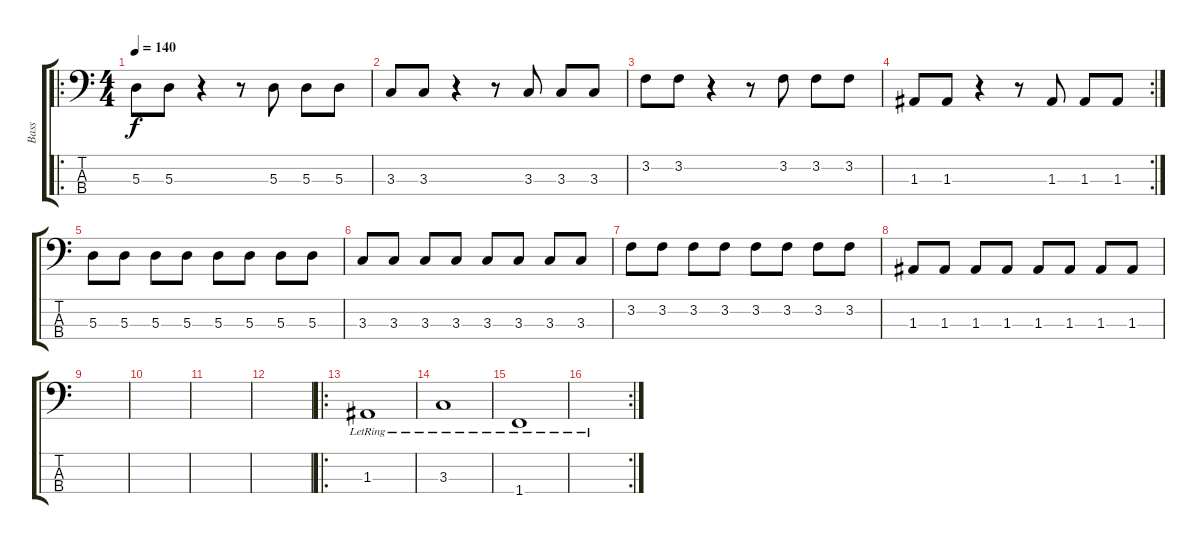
\track ("Bass" "Bass") {instrument electricbassfinger}
\staff {score tabs}
\tuning (G2 D2 A1 E1) {hide}
\ro
\ts (4 4)
\tempo 140
\clef f4
\ks c
5.3.8{dy f} 5.3.8 r.4 r.8 5.3.8 5.3.8 5.3.8 |
3.3.8 3.3.8 r.4 r.8 3.3.8 3.3.8 3.3.8 |
3.2.8 3.2.8 r.4 r.8 3.2.8 3.2.8 3.2.8 |
\rc 2
1.3.8 1.3.8 r.4 r.8 1.3.8 1.3.8 1.3.8 |
5.3.8 5.3.8 5.3.8 5.3.8 5.3.8 5.3.8 5.3.8 5.3.8 |
3.3.8 3.3.8 3.3.8 3.3.8 3.3.8 3.3.8 3.3.8 3.3.8 |
3.2.8 3.2.8 3.2.8 3.2.8 3.2.8 3.2.8 3.2.8 3.2.8 |
1.3.8 1.3.8 1.3.8 1.3.8 1.3.8 1.3.8 1.3.8 1.3.8 |
|
|
|
|
\ro
1.3{lr}.1 |
3.3{lr}.1 |
1.4{lr}.1 |
\rc 2
